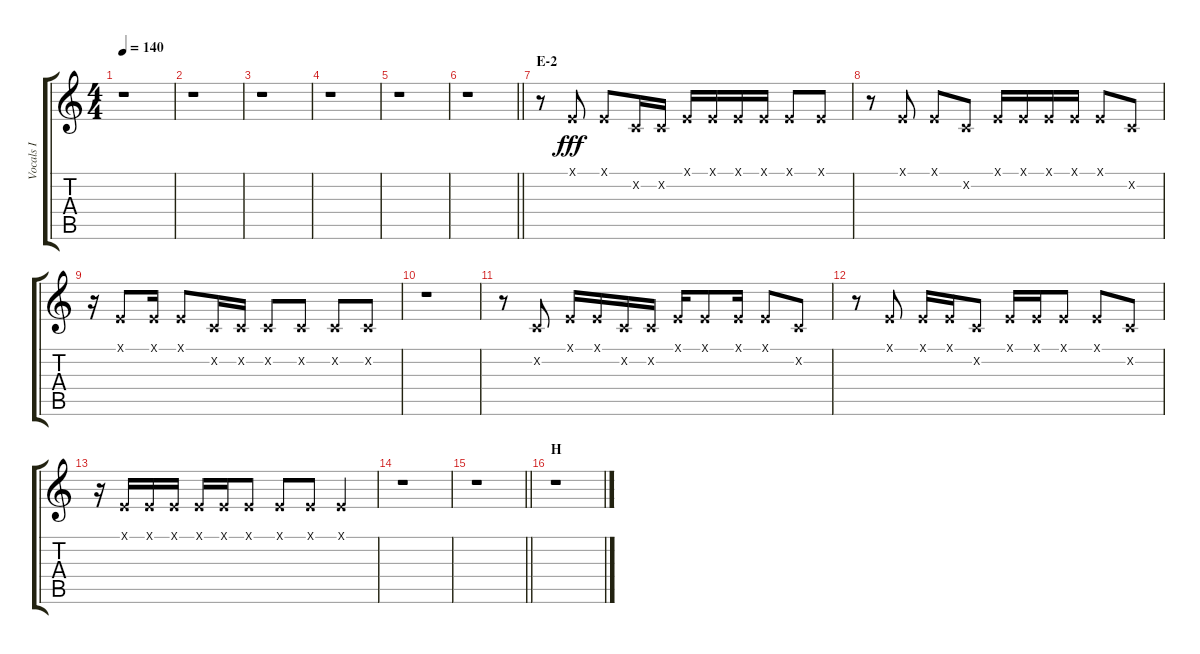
\track ("Vocals I" "Vocals I") {instrument voiceoohs}
\staff {score tabs}
\tuning (E4 B3 G3 D3 A2 E2) {hide}
\ts (4 4)
\tempo 140
\clef g2
\ks c
r.1{dy fff} |
r.1 |
r.1 |
r.1 |
r.1 |
\barLineRight lightlight
r.1 |
\section ("" "E-2")
r.8 0.1{x}.8 0.1{x}.8 1.2{x}.16 1.2{x}.16 0.1{x}.16 0.1{x}.16 0.1{x}.16 0.1{x}.16 0.1{x}.8 0.1{x}.8 |
r.8 0.1{x}.8 0.1{x}.8 1.2{x}.8 0.1{x}.16 0.1{x}.16 0.1{x}.16 0.1{x}.16 0.1{x}.8 1.2{x}.8 |
r.16 0.1{x}.8 0.1{x}.16 0.1{x}.8 1.2{x}.16 1.2{x}.16 1.2{x}.8 1.2{x}.8 1.2{x}.8 1.2{x}.8 |
r.1 |
r.8 1.2{x}.8 0.1{x}.16 0.1{x}.16 1.2{x}.16 1.2{x}.16 0.1{x}.16 0.1{x}.8 0.1{x}.16 0.1{x}.8 1.2{x}.8 |
r.8 0.1{x}.8 0.1{x}.16 0.1{x}.16 1.2{x}.8 0.1{x}.16 0.1{x}.16 0.1{x}.8 0.1{x}.8 1.2{x}.8 |
r.16 0.1{x}.16 0.1{x}.16 0.1{x}.16 0.1{x}.16 0.1{x}.16 0.1{x}.8 0.1{x}.8 0.1{x}.8 0.1{x}.4 |
r.1 |
\barLineRight lightlight
r.1 |
\section ("" "H")
r.1
